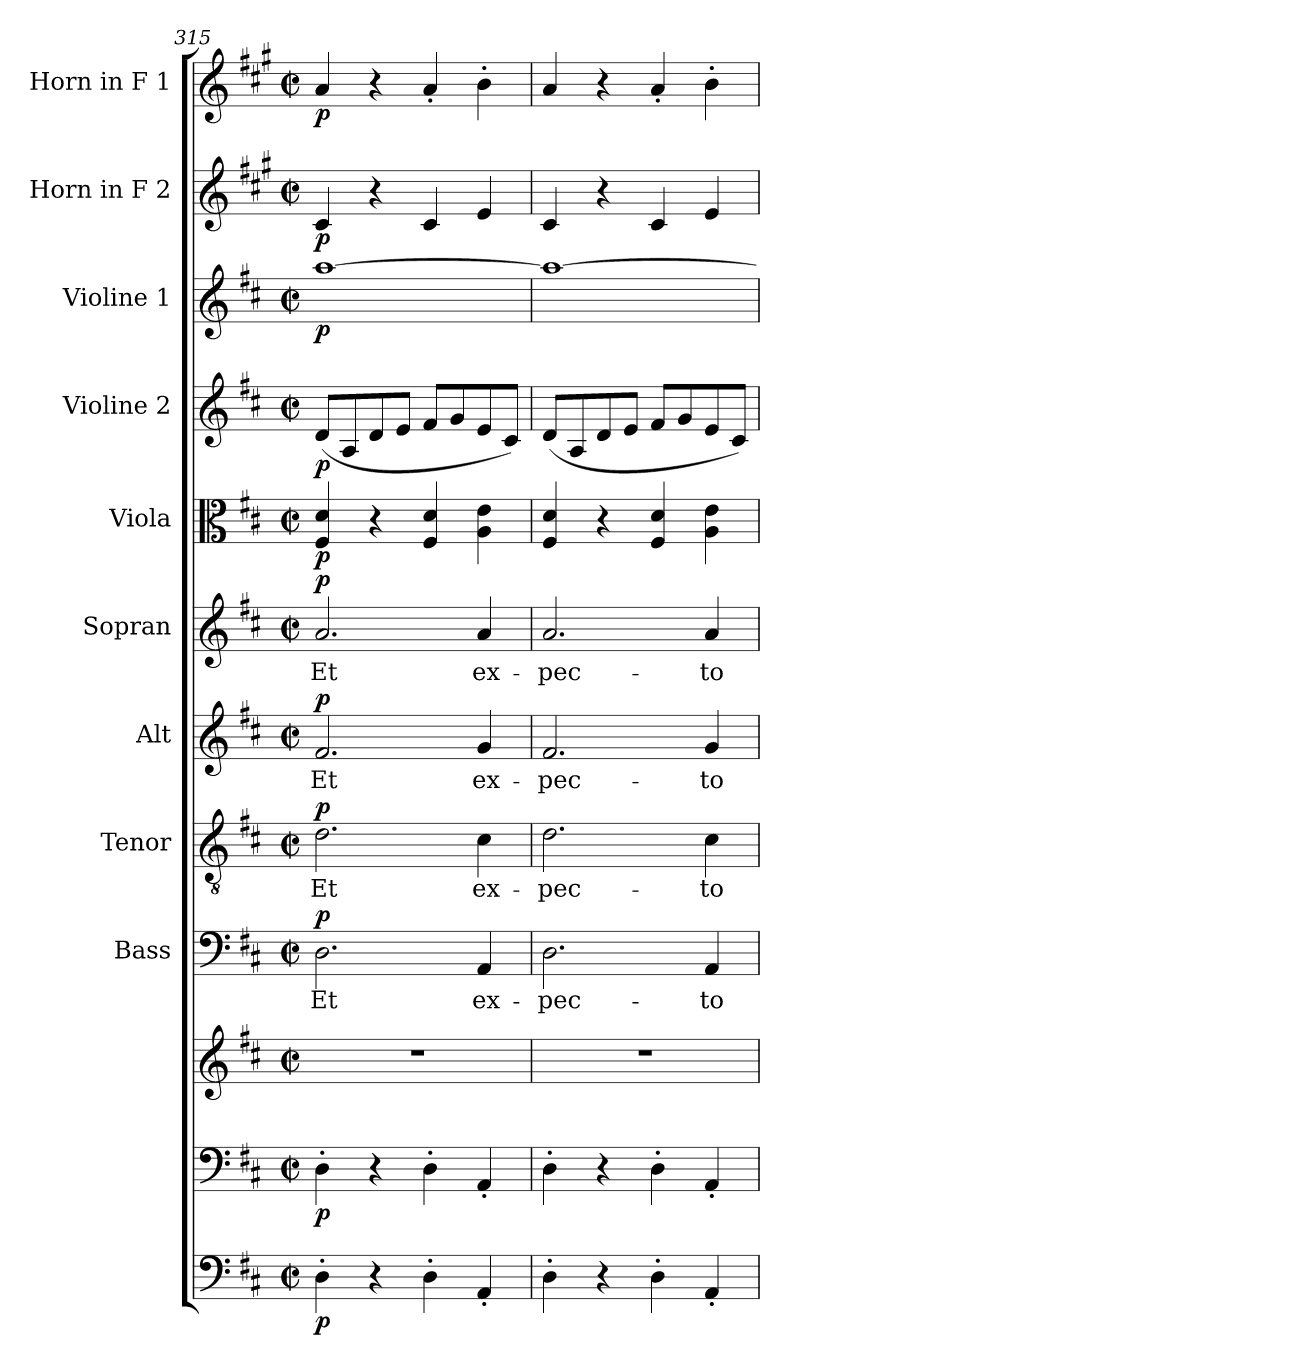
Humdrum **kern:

**kern	**dynam	**kern	**kern	**dynam	**kern	**text	**dynam	**kern	**text	**dynam	**kern	**text	**dynam	**kern	**text	**dynam	**kern	**dynam	**kern	**dynam	**kern	**dynam	**kern	**dynam	**kern	**dynam
*part11	*part11	*part10	*part10	*part10	*part9	*part9	*part9	*part8	*part8	*part8	*part7	*part7	*part7	*part6	*part6	*part6	*part5	*part5	*part4	*part4	*part3	*part3	*part2	*part2	*part1	*part1
*staff12	*staff12	*staff11	*staff10	*staff10/11	*staff9	*staff9	*staff9	*staff8	*staff8	*staff8	*staff7	*staff7	*staff7	*staff6	*staff6	*staff6	*staff5	*staff5	*staff4	*staff4	*staff3	*staff3	*staff2	*staff2	*staff1	*staff1
*	*	*	*	*	*I"Bass	*	*	*I"Tenor	*	*	*I"Alt	*	*	*I"Sopran	*	*	*I"Viola	*	*I"Violine 2	*	*I"Violine 1	*	*I"Horn in F 2	*	*I"Horn in F 1	*
*	*	*	*	*	*I'B.	*	*	*I'T.	*	*	*I'A.	*	*	*I'S.	*	*	*I'Vla.	*	*I'Vl. 2	*	*I'Vl. 1	*	*	*	*	*
!!LO:PB:g=z
*clefF4	*	*clefF4	*clefG2	*	*clefF4	*	*	*clefGv2	*	*	*clefG2	*	*	*clefG2	*	*	*clefC3	*	*clefG2	*	*clefG2	*	*clefG2	*	*clefG2	*
*ITrd7c12	*	*	*	*	*	*	*	*	*	*	*	*	*	*	*	*	*	*	*	*	*	*	*ITrd4c7	*	*ITrd4c7	*
*k[f#c#]	*	*k[f#c#]	*k[f#c#]	*	*k[f#c#]	*	*	*k[f#c#]	*	*	*k[f#c#]	*	*	*k[f#c#]	*	*	*k[f#c#]	*	*k[f#c#]	*	*k[f#c#]	*	*k[f#c#]	*	*k[f#c#]	*
*D:	*	*D:	*D:	*	*D:	*	*	*D:	*	*	*D:	*	*	*D:	*	*	*D:	*	*D:	*	*D:	*	*D:	*	*D:	*
*M2/2	*	*M2/2	*M2/2	*	*M2/2	*	*	*M2/2	*	*	*M2/2	*	*	*M2/2	*	*	*M2/2	*	*M2/2	*	*M2/2	*	*M2/2	*	*M2/2	*
*met(c|)	*	*met(c|)	*met(c|)	*	*met(c|)	*	*	*met(c|)	*	*	*met(c|)	*	*	*met(c|)	*	*	*met(c|)	*	*met(c|)	*	*met(c|)	*	*met(c|)	*	*met(c|)	*
=315	=315	=315	=315	=315	=315	=315	=315	=315	=315	=315	=315	=315	=315	=315	=315	=315	=315	=315	=315	=315	=315	=315	=315	=315	=315	=315
!	!LO:DY:b	!	!	!LO:DY:b=2	!	!LO:LY:b	!LO:DY:a	!	!LO:LY:b	!LO:DY:a	!	!LO:LY:b	!LO:DY:a	!	!LO:LY:b	!LO:DY:a	!	!LO:DY:b	!	!LO:DY:b	!	!LO:DY:b	!	!LO:DY:b	!	!LO:DY:b
4DD'>\	p	4D'>\	1r	p	2.D\	Et	p	2.d\	Et	p	2.f#/	Et	p	2.a/	Et	p	4F#/ 4d/	p	(<8d/L	p	[1aa	p	4F#/	p	4d/	p
.	.	.	.	.	.	.	.	.	.	.	.	.	.	.	.	.	.	.	8A/	.	.	.	.	.	.	.
4r	.	4r	.	.	.	.	.	.	.	.	.	.	.	.	.	.	4r	.	8d/	.	.	.	4r	.	4r	.
.	.	.	.	.	.	.	.	.	.	.	.	.	.	.	.	.	.	.	8e/J	.	.	.	.	.	.	.
4DD'>\	.	4D'>\	.	.	.	.	.	.	.	.	.	.	.	.	.	.	4F#/ 4d/	.	8f#/L	.	.	.	4F#/	.	4d'</	.
.	.	.	.	.	.	.	.	.	.	.	.	.	.	.	.	.	.	.	8g/	.	.	.	.	.	.	.
!	!	!	!	!	!	!LO:LY:b	!	!	!LO:LY:b	!	!	!LO:LY:b	!	!	!LO:LY:b	!	!	!	!	!	!	!	!	!	!	!
4AAA'</	.	4AA'</	.	.	4AA/	ex-	.	4c#\	ex-	.	4g/	ex-	.	4a/	ex-	.	4A\ 4e\	.	8e/	.	.	.	4A/	.	4e'>\	.
.	.	.	.	.	.	.	.	.	.	.	.	.	.	.	.	.	.	.	8c#/J)	.	.	.	.	.	.	.
=316	=316	=316	=316	=316	=316	=316	=316	=316	=316	=316	=316	=316	=316	=316	=316	=316	=316	=316	=316	=316	=316	=316	=316	=316	=316	=316
!	!	!	!	!	!	!LO:LY:b	!	!	!LO:LY:b	!	!	!LO:LY:b	!	!	!LO:LY:b	!	!	!	!	!	!	!	!	!	!	!
4DD'>\	.	4D'>\	1r	.	2.D\	-pec-	.	2.d\	-pec-	.	2.f#/	-pec-	.	2.a/	-pec-	.	4F#/ 4d/	.	(<8d/L	.	1aa_	.	4F#/	.	4d/	.
.	.	.	.	.	.	.	.	.	.	.	.	.	.	.	.	.	.	.	8A/	.	.	.	.	.	.	.
4r	.	4r	.	.	.	.	.	.	.	.	.	.	.	.	.	.	4r	.	8d/	.	.	.	4r	.	4r	.
.	.	.	.	.	.	.	.	.	.	.	.	.	.	.	.	.	.	.	8e/J	.	.	.	.	.	.	.
4DD'>\	.	4D'>\	.	.	.	.	.	.	.	.	.	.	.	.	.	.	4F#/ 4d/	.	8f#/L	.	.	.	4F#/	.	4d'</	.
.	.	.	.	.	.	.	.	.	.	.	.	.	.	.	.	.	.	.	8g/	.	.	.	.	.	.	.
!	!	!	!	!	!	!LO:LY:b	!	!	!LO:LY:b	!	!	!LO:LY:b	!	!	!LO:LY:b	!	!	!	!	!	!	!	!	!	!	!
4AAA'</	.	4AA'</	.	.	4AA/	-to	.	4c#\	-to	.	4g/	-to	.	4a/	-to	.	4A\ 4e\	.	8e/	.	.	.	4A/	.	4e'>\	.
.	.	.	.	.	.	.	.	.	.	.	.	.	.	.	.	.	.	.	8c#/J)	.	.	.	.	.	.	.
=	=	=	=	=	=	=	=	=	=	=	=	=	=	=	=	=	=	=	=	=	=	=	=	=	=	=
*-	*-	*-	*-	*-	*-	*-	*-	*-	*-	*-	*-	*-	*-	*-	*-	*-	*-	*-	*-	*-	*-	*-	*-	*-	*-	*-
